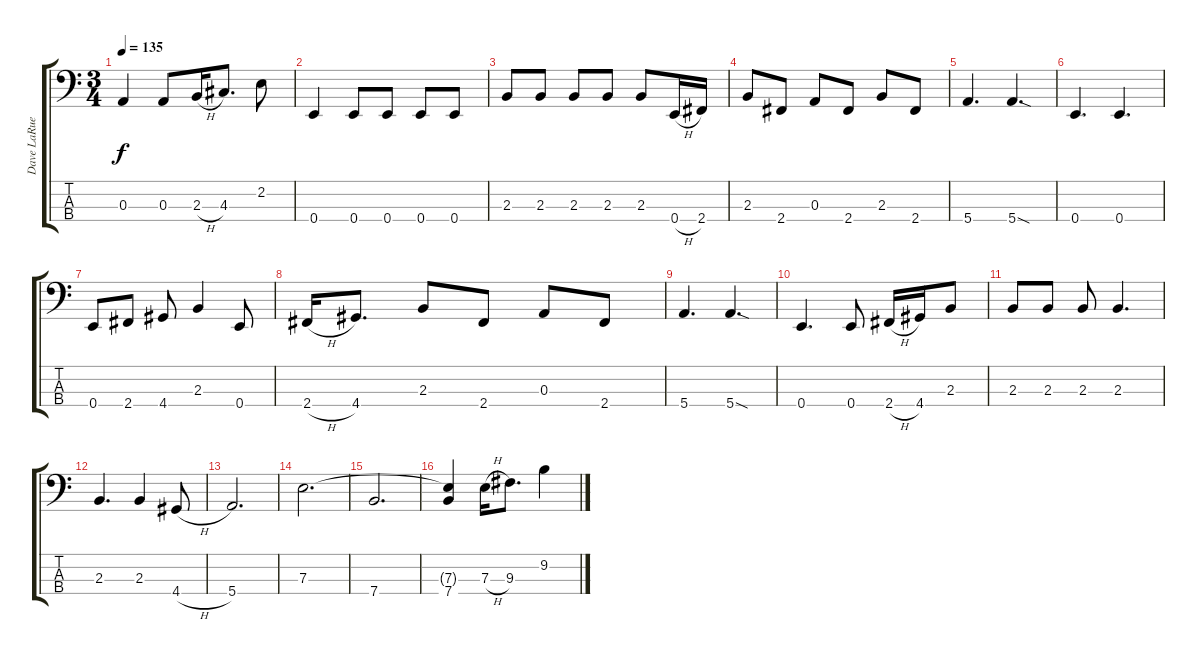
\track ("Dave LaRue" "Dave LaRue") {instrument electricbasspick}
\staff {score tabs}
\tuning (G2 D2 A1 E1) {hide}
\ts (3 4)
\tempo 135
\clef f4
\ks c
0.3.4{dy f} 0.3.8 2.3{h}.16 4.3.8{d} 2.2.8 |
0.4.4 0.4.8 0.4.8 0.4.8 0.4.8 |
2.3.8 2.3.8 2.3.8 2.3.8 2.3.8 0.4{h}.16 2.4.16 |
2.3.8 2.4.8 0.3.8 2.4.8 2.3.8 2.4.8 |
5.4.4{d} 5.4{sod}.4{d} |
0.4.4{d} 0.4.4{d} |
0.4.8 2.4.8 4.4.8 2.3.4 0.4.8 |
2.4{h}.16 4.4.8{d} 2.3.8 2.4.8 0.3.8 2.4.8 |
5.4.4{d} 5.4{sod}.4{d} |
0.4.4{d} 0.4.8 2.4{h}.16 4.4.16 2.3.8 |
2.3.8 2.3.8 2.3.8 2.3.4{d} |
2.3.4{d} 2.3.4 4.4{h}.8 |
5.4.2{d} |
7.3.2{d} |
7.4.2{d} |
(7.3{t} 7.4).4 7.3{h}.16 9.3.8{d} 9.2.4
